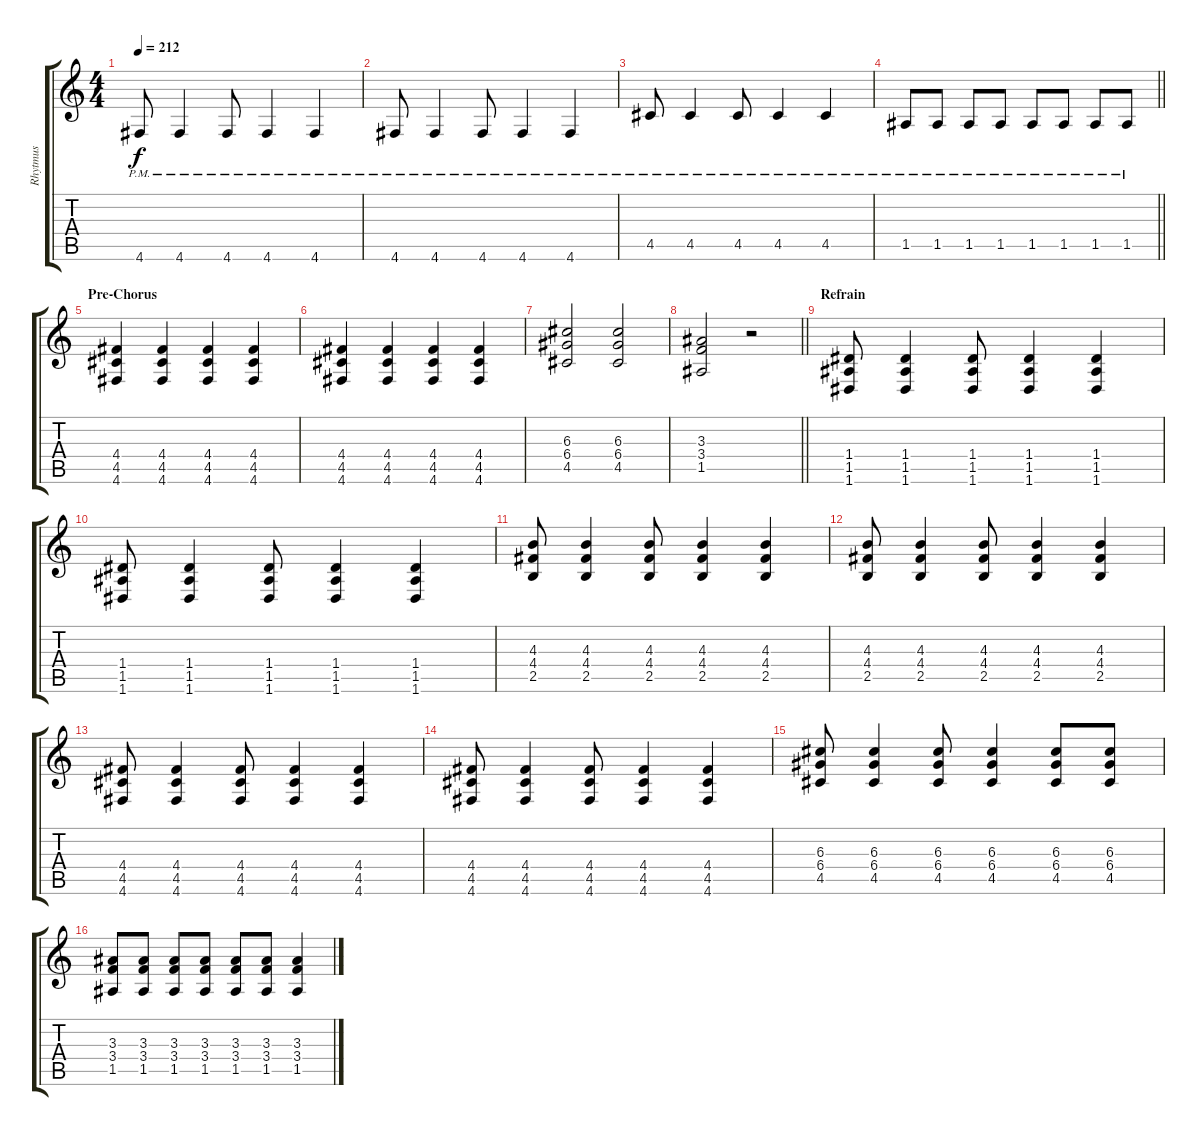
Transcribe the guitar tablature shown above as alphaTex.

\track ("Rhytmus" "Rhytmus") {instrument distortionguitar}
\staff {score tabs}
\tuning (E4 B3 G3 D3 A2 D2) {hide}
\ts (4 4)
\tempo 212
\clef g2
\ks c
4.6{pm}.8{dy f} 4.6{pm}.4 4.6{pm}.8 4.6{pm}.4 4.6{pm}.4 |
4.6{pm}.8 4.6{pm}.4 4.6{pm}.8 4.6{pm}.4 4.6{pm}.4 |
4.5{pm}.8 4.5{pm}.4 4.5{pm}.8 4.5{pm}.4 4.5{pm}.4 |
\barLineRight lightlight
1.5{pm}.8 1.5{pm}.8 1.5{pm}.8 1.5{pm}.8 1.5{pm}.8 1.5{pm}.8 1.5{pm}.8 1.5{pm}.8 |
\section ("" "Pre-Chorus")
(4.4 4.5 4.6).4 (4.4 4.5 4.6).4 (4.4 4.5 4.6).4 (4.4 4.5 4.6).4 |
(4.4 4.5 4.6).4 (4.4 4.5 4.6).4 (4.4 4.5 4.6).4 (4.4 4.5 4.6).4 |
(6.3 6.4 4.5).2 (6.3 6.4 4.5).2 |
\barLineRight lightlight
(3.3 3.4 1.5).2 r.2 |
\section ("" "Refrain")
(1.4 1.5 1.6).8 (1.4 1.5 1.6).4 (1.4 1.5 1.6).8 (1.4 1.5 1.6).4 (1.4 1.5 1.6).4 |
(1.4 1.5 1.6).8 (1.4 1.5 1.6).4 (1.4 1.5 1.6).8 (1.4 1.5 1.6).4 (1.4 1.5 1.6).4 |
(4.3 4.4 2.5).8 (4.3 4.4 2.5).4 (4.3 4.4 2.5).8 (4.3 4.4 2.5).4 (4.3 4.4 2.5).4 |
(4.3 4.4 2.5).8 (4.3 4.4 2.5).4 (4.3 4.4 2.5).8 (4.3 4.4 2.5).4 (4.3 4.4 2.5).4 |
(4.4 4.5 4.6).8 (4.4 4.5 4.6).4 (4.4 4.5 4.6).8 (4.4 4.5 4.6).4 (4.4 4.5 4.6).4 |
(4.4 4.5 4.6).8 (4.4 4.5 4.6).4 (4.4 4.5 4.6).8 (4.4 4.5 4.6).4 (4.4 4.5 4.6).4 |
(6.3 6.4 4.5).8 (6.3 6.4 4.5).4 (6.3 6.4 4.5).8 (6.3 6.4 4.5).4 (6.3 6.4 4.5).8 (6.3 6.4 4.5).8 |
(3.3 3.4 1.5).8 (3.3 3.4 1.5).8 (3.3 3.4 1.5).8 (3.3 3.4 1.5).8 (3.3 3.4 1.5).8 (3.3 3.4 1.5).8 (3.3 3.4 1.5).4
